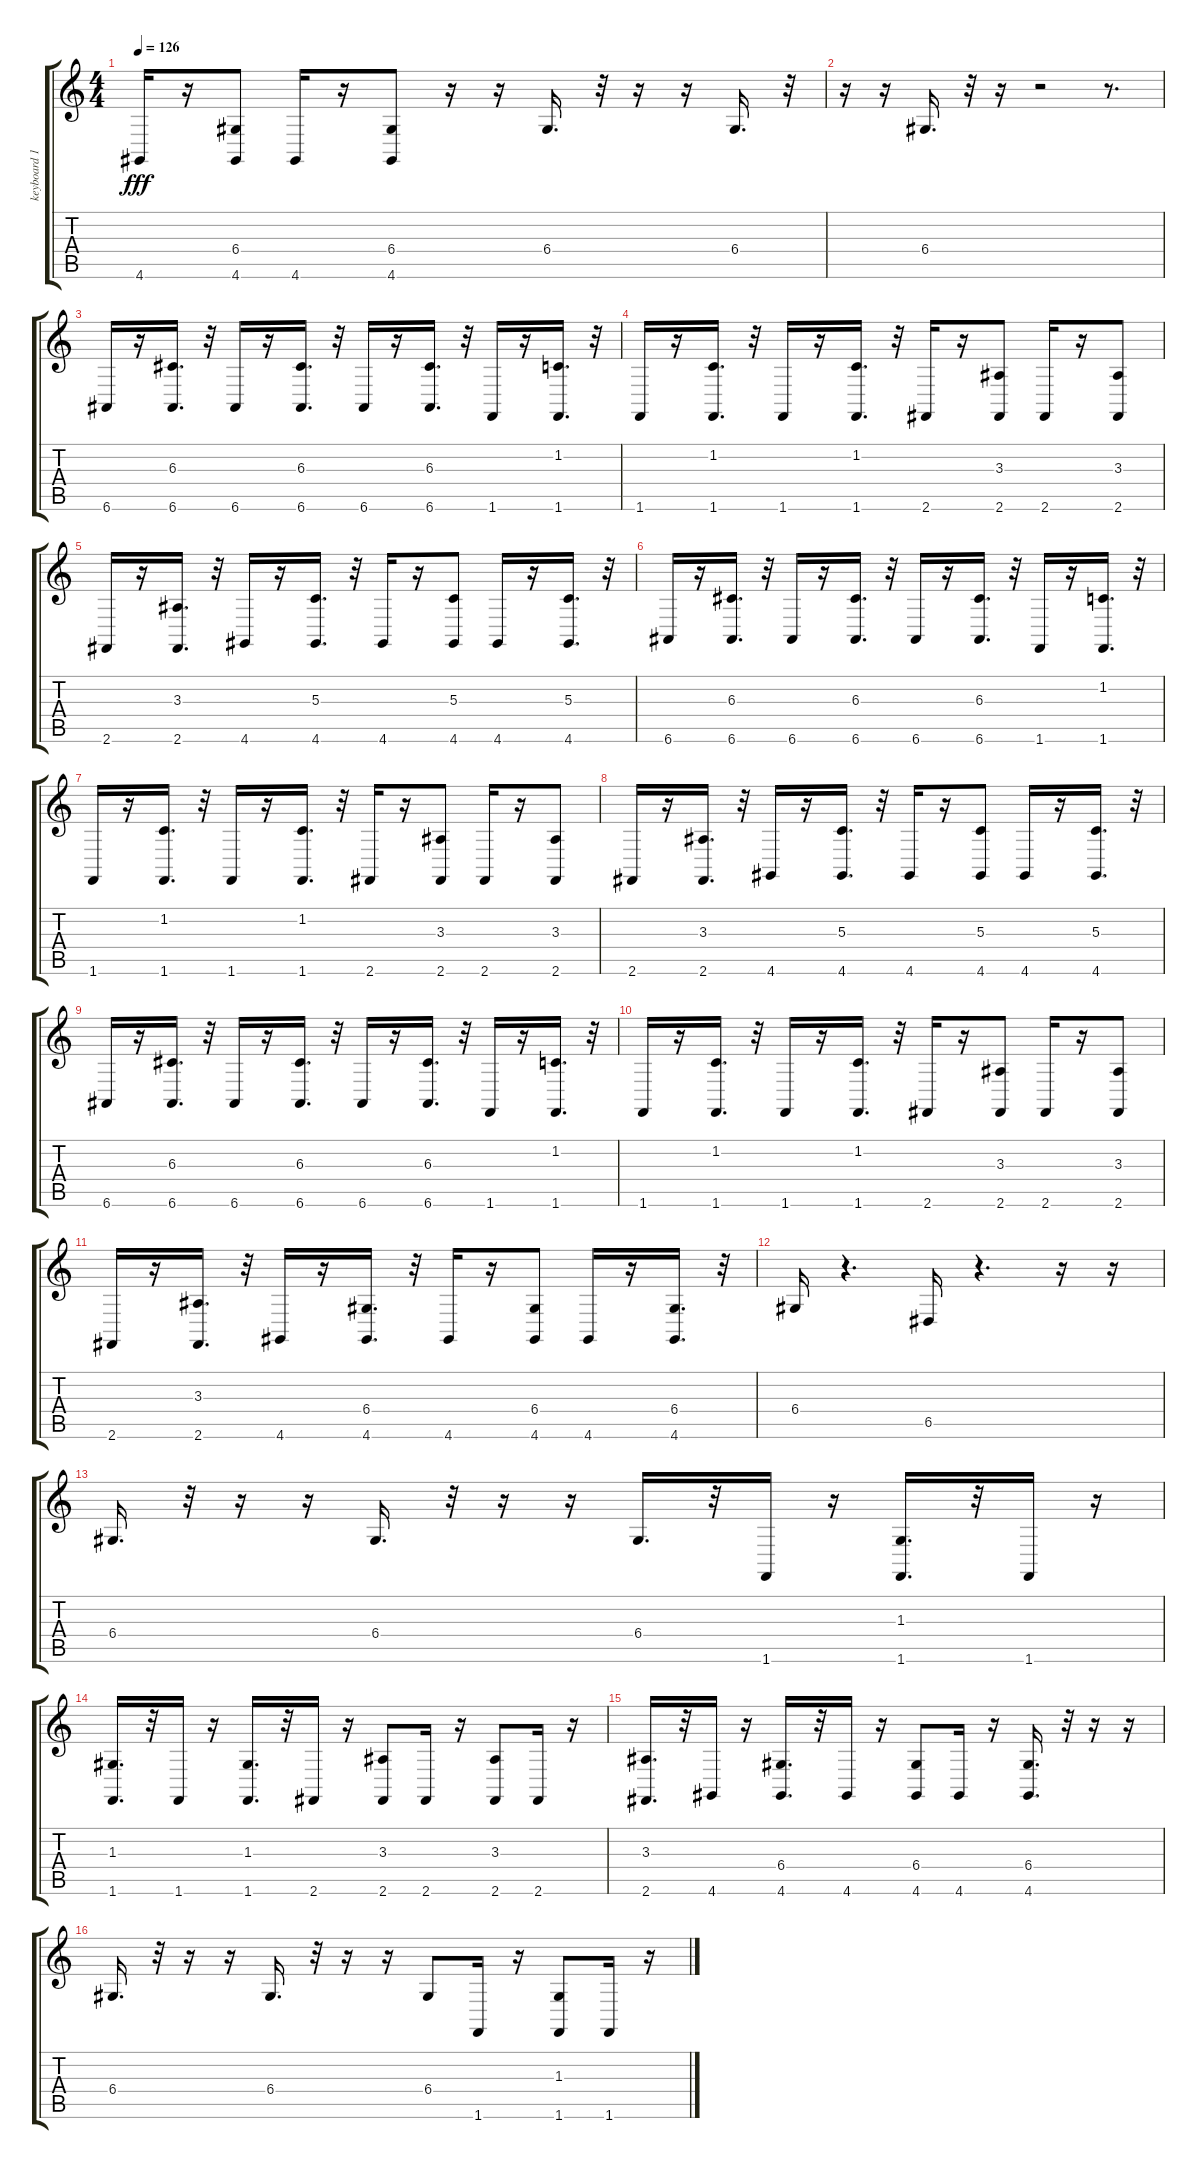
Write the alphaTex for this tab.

\track ("keyboard 1" "keyboard 1") {instrument stringensemble1}
\staff {score tabs}
\tuning (E4 B3 G3 D3 A2 E2) {hide}
\ts (4 4)
\tempo 126
\clef g2
\ks c
4.6.16{dy fff} r.16 (6.4 4.6).8 4.6.16 r.16 (6.4 4.6).8 r.16 r.16 6.4.16{d} r.32 r.16 r.16 6.4.16{d} r.32 |
r.16 r.16 6.4.16{d} r.32 r.16 r.2 r.8{d} |
6.6.16 r.16 (6.3 6.6).16{d} r.32 6.6.16 r.16 (6.3 6.6).16{d} r.32 6.6.16 r.16 (6.3 6.6).16{d} r.32 1.6.16 r.16 (1.2 1.6).16{d} r.32 |
1.6.16 r.16 (1.2 1.6).16{d} r.32 1.6.16 r.16 (1.2 1.6).16{d} r.32 2.6.16 r.16 (3.3 2.6).8 2.6.16 r.16 (3.3 2.6).8 |
2.6.16 r.16 (3.3 2.6).16{d} r.32 4.6.16 r.16 (5.3 4.6).16{d} r.32 4.6.16 r.16 (5.3 4.6).8 4.6.16 r.16 (5.3 4.6).16{d} r.32 |
6.6.16 r.16 (6.3 6.6).16{d} r.32 6.6.16 r.16 (6.3 6.6).16{d} r.32 6.6.16 r.16 (6.3 6.6).16{d} r.32 1.6.16 r.16 (1.2 1.6).16{d} r.32 |
1.6.16 r.16 (1.2 1.6).16{d} r.32 1.6.16 r.16 (1.2 1.6).16{d} r.32 2.6.16 r.16 (3.3 2.6).8 2.6.16 r.16 (3.3 2.6).8 |
2.6.16 r.16 (3.3 2.6).16{d} r.32 4.6.16 r.16 (5.3 4.6).16{d} r.32 4.6.16 r.16 (5.3 4.6).8 4.6.16 r.16 (5.3 4.6).16{d} r.32 |
6.6.16 r.16 (6.3 6.6).16{d} r.32 6.6.16 r.16 (6.3 6.6).16{d} r.32 6.6.16 r.16 (6.3 6.6).16{d} r.32 1.6.16 r.16 (1.2 1.6).16{d} r.32 |
1.6.16 r.16 (1.2 1.6).16{d} r.32 1.6.16 r.16 (1.2 1.6).16{d} r.32 2.6.16 r.16 (3.3 2.6).8 2.6.16 r.16 (3.3 2.6).8 |
2.6.16 r.16 (3.3 2.6).16{d} r.32 4.6.16 r.16 (6.4 4.6).16{d} r.32 4.6.16 r.16 (6.4 4.6).8 4.6.16 r.16 (6.4 4.6).16{d} r.32 |
6.4.16 r.4{d} 6.5.16 r.4{d} r.16 r.16 |
6.4.16{d} r.32 r.16 r.16 6.4.16{d} r.32 r.16 r.16 6.4.16{d} r.32 1.6.16 r.16 (1.3 1.6).16{d} r.32 1.6.16 r.16 |
(1.3 1.6).16{d} r.32 1.6.16 r.16 (1.3 1.6).16{d} r.32 2.6.16 r.16 (3.3 2.6).8 2.6.16 r.16 (3.3 2.6).8 2.6.16 r.16 |
(3.3 2.6).16{d} r.32 4.6.16 r.16 (6.4 4.6).16{d} r.32 4.6.16 r.16 (6.4 4.6).8 4.6.16 r.16 (6.4 4.6).16{d} r.32 r.16 r.16 |
6.4.16{d} r.32 r.16 r.16 6.4.16{d} r.32 r.16 r.16 6.4.8 1.6.16 r.16 (1.3 1.6).8 1.6.16 r.16
